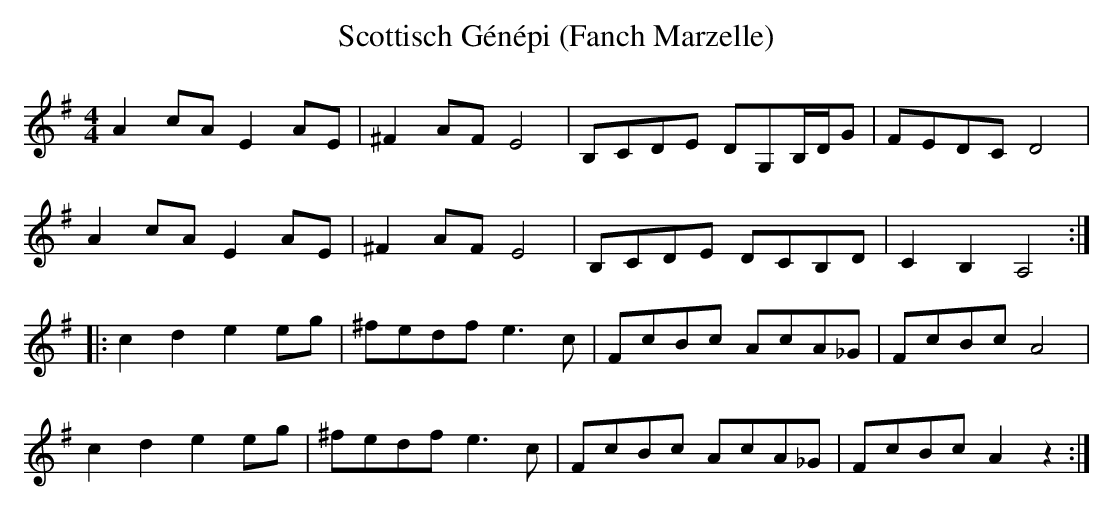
X:1
T:Scottisch Génépi (Fanch Marzelle)
M:4/4
L:1/8
K:G
A2cA E2AE|^F2AF E4|B,CDE DG,B,/D/G|FEDC D4|
A2cA E2AE|^F2AF E4|B,CDE DCB,D|C2B,2 A,4:|
|:c2d2 e2eg|^fedf e3c|FcBc AcA_G|FcBc A4|
c2d2 e2eg|^fedf e3c|FcBc AcA_G|FcBc A2z2:|
